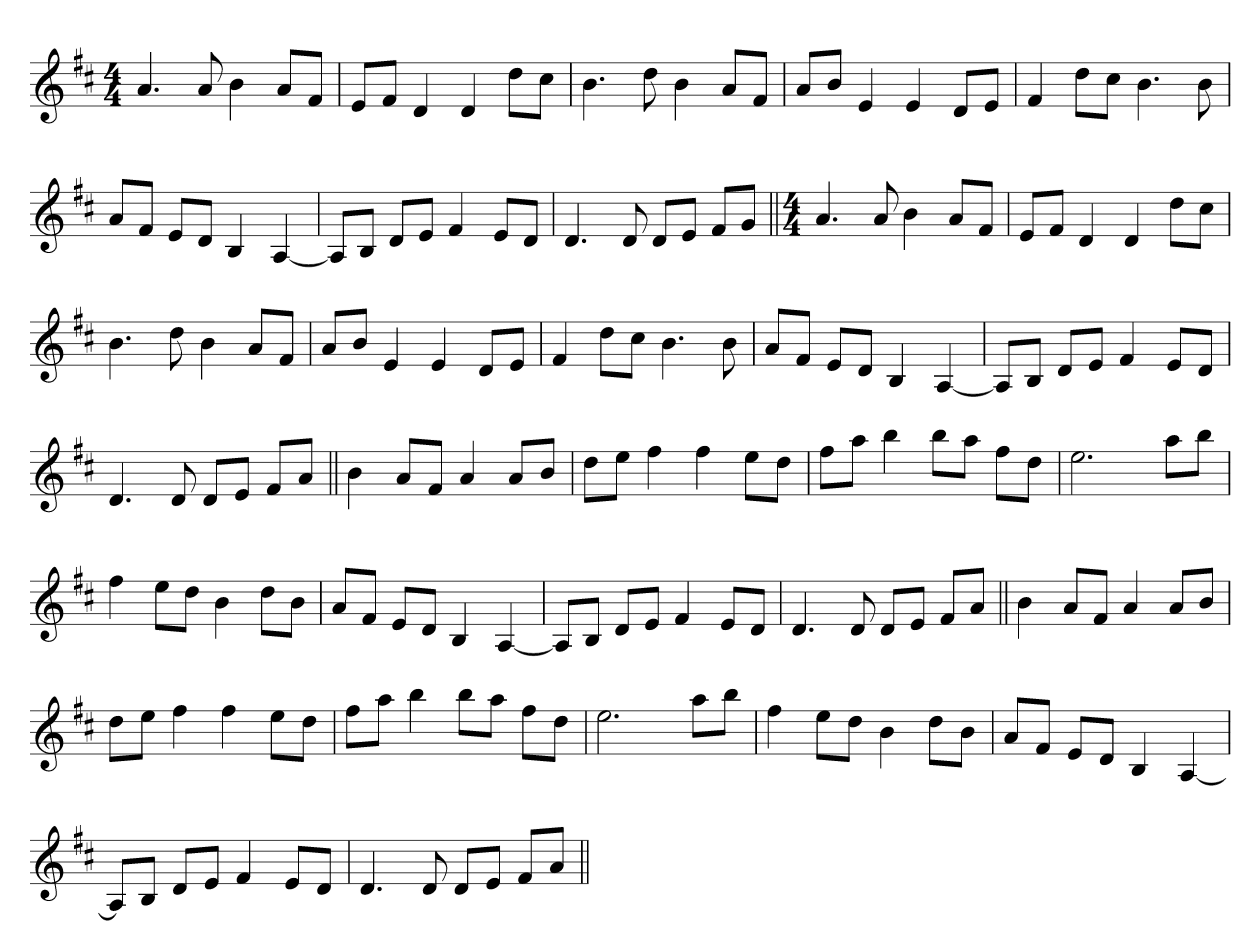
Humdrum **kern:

**kern
*part1
*staff1
*clefG2
*k[f#c#]
*D:
*M4/4
=1
4.a
8a
4b
8aL
8f#J
=
8eL
8f#J
4d
4d
8ddL
8cc#J
=
4.b
8dd
4b
8aL
8f#J
=
8aL
8bJ
4e
4e
8dL
8eJ
=
4f#
8ddL
8cc#J
4.b
8b
=
8aL
8f#J
8eL
8dJ
4B
[4A
=
8AL]
8BJ
8dL
8eJ
4f#
8eL
8dJ
=
4.d
8d
8dL
8eJ
8f#L
8gJ
=||
*M4/4
4.a
8a
4b
8aL
8f#J
=
8eL
8f#J
4d
4d
8ddL
8cc#J
=
4.b
8dd
4b
8aL
8f#J
=
8aL
8bJ
4e
4e
8dL
8eJ
=
4f#
8ddL
8cc#J
4.b
8b
=
8aL
8f#J
8eL
8dJ
4B
[4A
=
8AL]
8BJ
8dL
8eJ
4f#
8eL
8dJ
=
4.d
8d
8dL
8eJ
8f#L
8aJ
=||
4b
8aL
8f#J
4a
8aL
8bJ
=
8ddL
8eeJ
4ff#
4ff#
8eeL
8ddJ
=
8ff#L
8aaJ
4bb
8bbL
8aaJ
8ff#L
8ddJ
=
2.ee
8aaL
8bbJ
=
4ff#
8eeL
8ddJ
4b
8ddL
8bJ
=
8aL
8f#J
8eL
8dJ
4B
[4A
=
8AL]
8BJ
8dL
8eJ
4f#
8eL
8dJ
=
4.d
8d
8dL
8eJ
8f#L
8aJ
=||
4b
8aL
8f#J
4a
8aL
8bJ
=
8ddL
8eeJ
4ff#
4ff#
8eeL
8ddJ
=
8ff#L
8aaJ
4bb
8bbL
8aaJ
8ff#L
8ddJ
=
2.ee
8aaL
8bbJ
=
4ff#
8eeL
8ddJ
4b
8ddL
8bJ
=
8aL
8f#J
8eL
8dJ
4B
[4A
=
8AL]
8BJ
8dL
8eJ
4f#
8eL
8dJ
=
4.d
8d
8dL
8eJ
8f#L
8aJ
=||
*-
